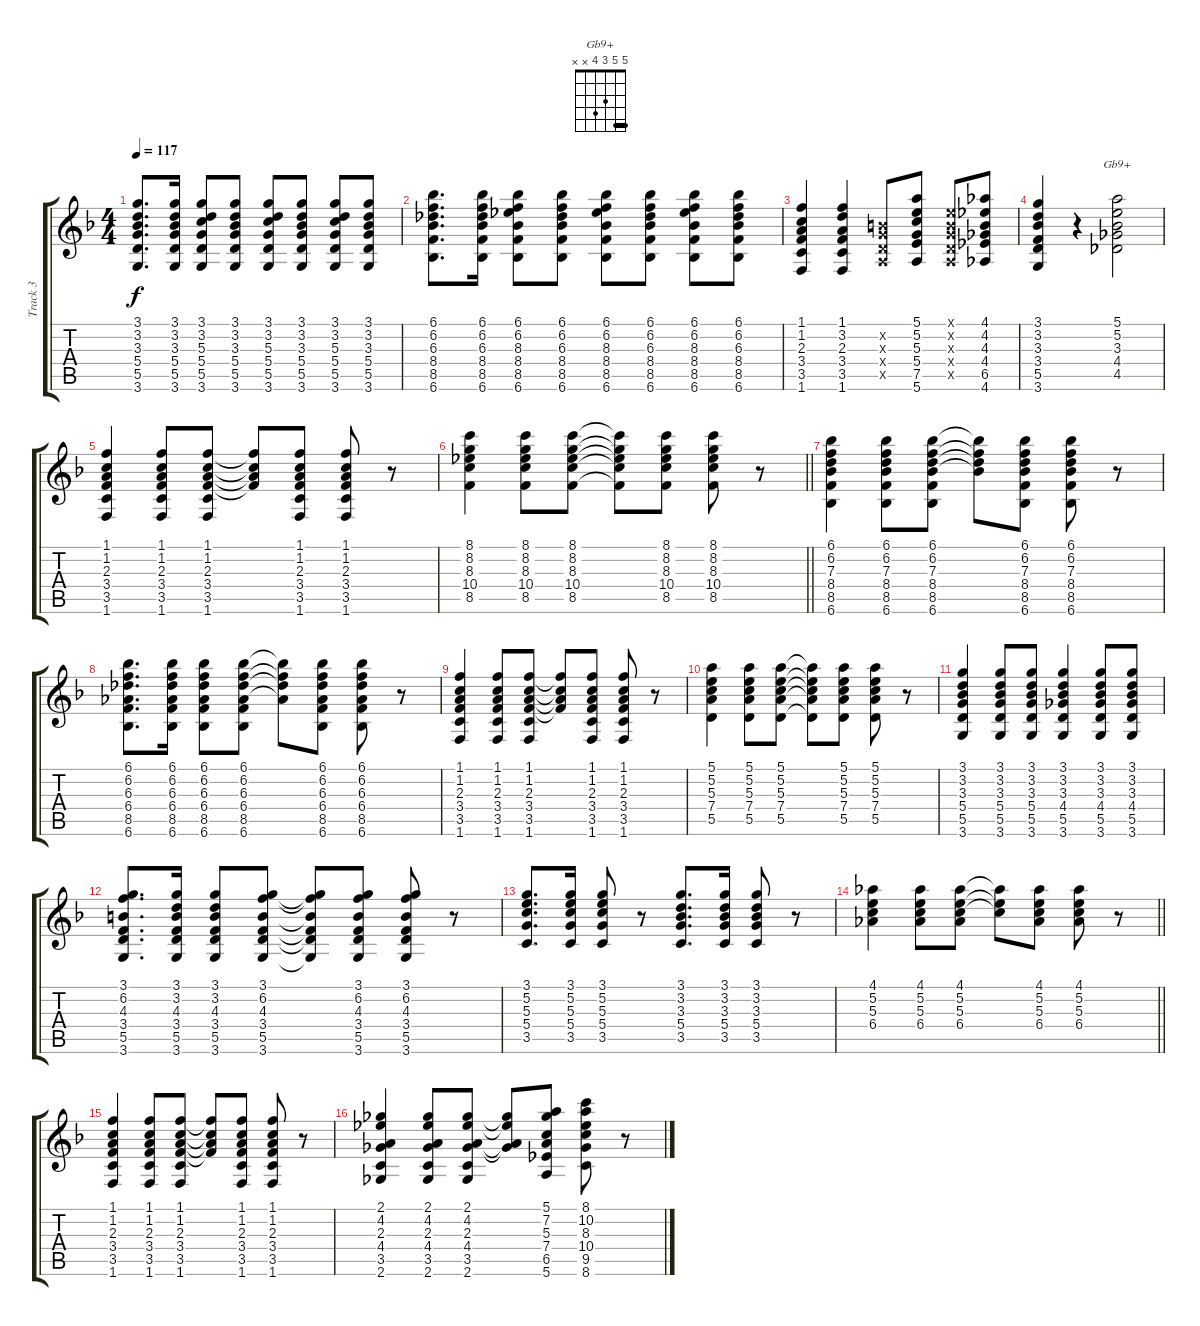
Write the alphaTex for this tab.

\track ("Track 3" "Track 3") {instrument acousticguitarsteel}
\staff {score tabs}
\tuning (E4 B3 G3 D3 A2 E2) {hide}
\chord ("Gb9+" 5 5 3 4 x x) {barre 5}
\ts (4 4)
\tempo 117
\clef g2
\ks f
(3.1 3.2 3.3 5.4 5.5 3.6).8{d dy f} (3.1 3.2 3.3 5.4 5.5 3.6).16 (3.1 3.2 5.3 5.4 5.5 3.6).8 (3.1 3.2 3.3 5.4 5.5 3.6).8 (3.1 3.2 5.3 5.4 5.5 3.6).8 (3.1 3.2 3.3 5.4 5.5 3.6).8 (3.1 3.2 5.3 5.4 5.5 3.6).8 (3.1 3.2 3.3 5.4 5.5 3.6).8 |
(6.1 6.2 6.3 8.4 8.5 6.6).8{d} (6.1 6.2 6.3 8.4 8.5 6.6).16 (6.1 6.2 8.3 8.4 8.5 6.6).8 (6.1 6.2 6.3 8.4 8.5 6.6).8 (6.1 6.2 8.3 8.4 8.5 6.6).8 (6.1 6.2 6.3 8.4 8.5 6.6).8 (6.1 6.2 8.3 8.4 8.5 6.6).8 (6.1 6.2 6.3 8.4 8.5 6.6).8 |
(1.1 1.2 2.3 3.4 3.5 1.6).4 (1.1 3.2 2.3 3.4 3.5 1.6).4 (0.2{x} 0.3{x} 0.4{x} 0.5{x}).8 (5.1 5.2 5.3 5.4 7.5 5.6).8 (0.1{x} 0.2{x} 0.3{x} 0.4{x} 0.5{x}).8 (4.1 4.2 4.3 4.4 6.5 4.6).8 |
(3.1 3.2 3.3 3.4 5.5 3.6).4 r.4 (5.1 5.2 3.3 4.4 4.5).2{ch "Gb9+"} |
(1.1 1.2 2.3 3.4 3.5 1.6).4 (1.1 1.2 2.3 3.4 3.5 1.6).8 (1.1 1.2 2.3 3.4 3.5 1.6).8 (1.1{t} 1.2{t} 2.3{t} 3.4{t}).8 (1.1 1.2 2.3 3.4 3.5 1.6).8 (1.1 1.2 2.3 3.4 3.5 1.6).8 r.8 |
\barLineRight lightlight
(8.1 8.2 8.3 10.4 8.5).4 (8.1 8.2 8.3 10.4 8.5).8 (8.1 8.2 8.3 10.4 8.5).8 (8.1{t} 8.2{t} 8.3{t} 10.4{t} 8.5{t}).8 (8.1 8.2 8.3 10.4 8.5).8 (8.1 8.2 8.3 10.4 8.5).8 r.8 |
(6.1 6.2 7.3 8.4 8.5 6.6).4 (6.1 6.2 7.3 8.4 8.5 6.6).8 (6.1 6.2 7.3 8.4 8.5 6.6).8 (6.1{t} 6.2{t} 7.3{t} 8.4{t}).8 (6.1 6.2 7.3 8.4 8.5 6.6).8 (6.1 6.2 7.3 8.4 8.5 6.6).8 r.8 |
(6.1 6.2 6.3 6.4 8.5 6.6).8{d} (6.1 6.2 6.3 6.4 8.5 6.6).16 (6.1 6.2 6.3 6.4 8.5 6.6).8 (6.1 6.2 6.3 6.4 8.5 6.6).8 (6.1{t} 6.2{t} 6.3{t} 6.4{t}).8 (6.1 6.2 6.3 6.4 8.5 6.6).8 (6.1 6.2 6.3 6.4 8.5 6.6).8 r.8 |
(1.1 1.2 2.3 3.4 3.5 1.6).4 (1.1 1.2 2.3 3.4 3.5 1.6).8 (1.1 1.2 2.3 3.4 3.5 1.6).8 (1.1{t} 1.2{t} 2.3{t} 3.4{t}).8 (1.1 1.2 2.3 3.4 3.5 1.6).8 (1.1 1.2 2.3 3.4 3.5 1.6).8 r.8 |
(5.1 5.2 5.3 7.4 5.5).4 (5.1 5.2 5.3 7.4 5.5).8 (5.1 5.2 5.3 7.4 5.5).8 (5.1{t} 5.2{t} 5.3{t} 7.4{t} 5.5{t}).8 (5.1 5.2 5.3 7.4 5.5).8 (5.1 5.2 5.3 7.4 5.5).8 r.8 |
(3.1 3.2 3.3 5.4 5.5 3.6).4 (3.1 3.2 3.3 5.4 5.5 3.6).8 (3.1 3.2 3.3 5.4 5.5 3.6).8 (3.1 3.2 3.3 4.4 5.5 3.6).4 (3.1 3.2 3.3 4.4 5.5 3.6).8 (3.1 3.2 3.3 4.4 5.5 3.6).8 |
(3.1 6.2 4.3 3.4 5.5 3.6).8{d} (3.1 3.2 4.3 3.4 5.5 3.6).16 (3.1 3.2 4.3 3.4 5.5 3.6).8 (3.1 6.2 4.3 3.4 5.5 3.6).8 (3.1{t} 6.2{t} 4.3{t} 3.4{t} 5.5{t} 3.6{t}).8 (3.1 6.2 4.3 3.4 5.5 3.6).8 (3.1 6.2 4.3 3.4 5.5 3.6).8 r.8 |
(3.1 5.2 5.3 5.4 3.5).8{d} (3.1 5.2 5.3 5.4 3.5).16 (3.1 5.2 5.3 5.4 3.5).8 r.8 (3.1 3.2 3.3 5.4 3.5).8{d} (3.1 3.2 3.3 5.4 3.5).16 (3.1 3.2 3.3 5.4 3.5).8 r.8 |
\barLineRight lightlight
(4.1 5.2 5.3 6.4).4 (4.1 5.2 5.3 6.4).8 (4.1 5.2 5.3 6.4).8 (4.1{t} 5.2{t} 5.3{t}).8 (4.1 5.2 5.3 6.4).8 (4.1 5.2 5.3 6.4).8 r.8 |
(1.1 1.2 2.3 3.4 3.5 1.6).4 (1.1 1.2 2.3 3.4 3.5 1.6).8 (1.1 1.2 2.3 3.4 3.5 1.6).8 (1.1{t} 1.2{t} 2.3{t} 3.4{t}).8 (1.1 1.2 2.3 3.4 3.5 1.6).8 (1.1 1.2 2.3 3.4 3.5 1.6).8 r.8 |
(2.1 4.2 2.3 4.4 3.5 2.6).4 (2.1 4.2 2.3 4.4 3.5 2.6).8 (2.1 4.2 2.3 4.4 3.5 2.6).8 (2.1{t} 4.2{t} 2.3{t} 4.4{t}).8 (5.1 7.2 5.3 7.4 6.5 5.6).8 (8.1 10.2 8.3 10.4 9.5 8.6).8 r.8
